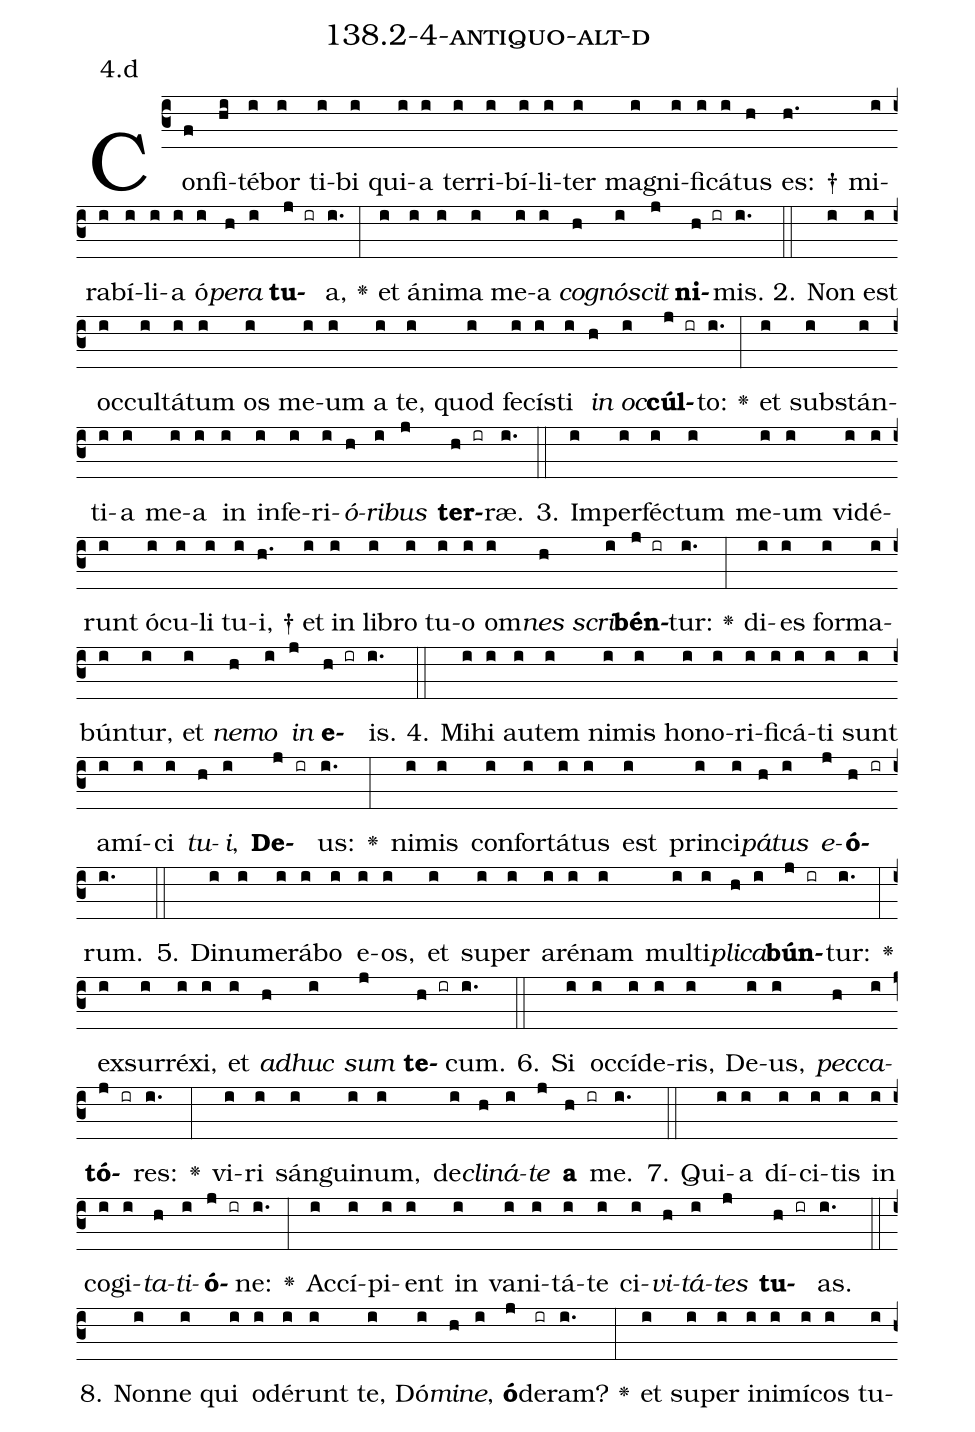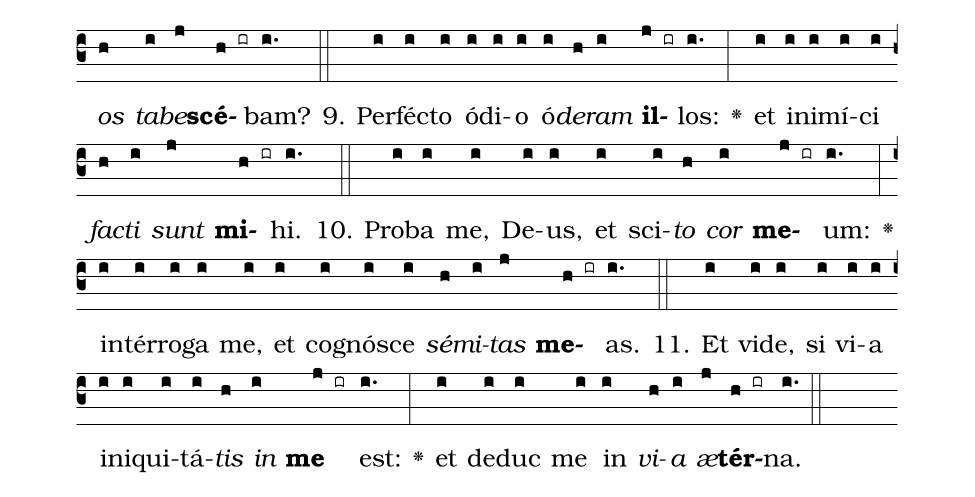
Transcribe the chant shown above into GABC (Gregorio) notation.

name: 138.2-4-antiquo-alt-d;
annotation: 4.d;
%%
(c3)Con(f)fi(hi)té(i)bor(i) ti(i)bi(i) qui(i)a(i) ter(i)ri(i)bí(i)li(i)ter(i) ma(i)gni(i)fi(i)cá(i)tus(h) es: †(h.) mi(i)ra(i)bí(i)li(i)a(i) ó(i)<i>pe</i>(h)<i>ra</i>(i) <b>tu</b>(j ir)a,(i.) <v>\greheightstar</v>(:) et(i) á(i)ni(i)ma(i) me(i)a(i) <i>co</i>(h)<i>gnó</i>(i)<i>scit</i>(j) <b>ni</b>(h ir)mis.(i.) (::)
2. Non(i) est(i) oc(i)cul(i)tá(i)tum(i) os(i) me(i)um(i) a(i) te,(i) quod(i) fe(i)cís(i)ti(i) <i>in</i>(h) <i>oc</i>(i)<b>cúl</b>(j ir)to:(i.) <v>\greheightstar</v>(:) et(i) sub(i)stán(i)ti(i)a(i) me(i)a(i) in(i) in(i)fe(i)ri(i)<i>ó</i>(h)<i>ri</i>(i)<i>bus</i>(j) <b>ter</b>(h ir)ræ.(i.) (::)
3. Im(i)per(i)féc(i)tum(i) me(i)um(i) vi(i)dé(i)runt(i) ó(i)cu(i)li(i) tu(i)i, †(h.) et(i) in(i) li(i)bro(i) tu(i)o(i) om(i)<i>nes</i>(h) <i>scri</i>(i)<b>bén</b>(j ir)tur:(i.) <v>\greheightstar</v>(:) di(i)es(i) for(i)ma(i)bún(i)tur,(i) et(i) <i>ne</i>(h)<i>mo</i>(i) <i>in</i>(j) <b>e</b>(h ir)is.(i.) (::)
4. Mi(i)hi(i) au(i)tem(i) ni(i)mis(i) ho(i)no(i)ri(i)fi(i)cá(i)ti(i) sunt(i) a(i)mí(i)ci(i) <i>tu</i>(h)<i>i</i>,(i) <b>De</b>(j ir)us:(i.) <v>\greheightstar</v>(:) ni(i)mis(i) con(i)for(i)tá(i)tus(i) est(i) prin(i)ci(i)<i>pá</i>(h)<i>tus</i>(i) <i>e</i>(j)<b>ó</b>(h ir)rum.(i.) (::)
5. Di(i)nu(i)me(i)rá(i)bo(i) e(i)os,(i) et(i) su(i)per(i) a(i)ré(i)nam(i) mul(i)ti(i)<i>pli</i>(h)<i>ca</i>(i)<b>bún</b>(j ir)tur:(i.) <v>\greheightstar</v>(:) ex(i)sur(i)ré(i)xi,(i) et(i) <i>ad</i>(h)<i>huc</i>(i) <i>sum</i>(j) <b>te</b>(h ir)cum.(i.) (::)
6. Si(i) oc(i)cí(i)de(i)ris,(i) De(i)us,(i) <i>pec</i>(h)<i>ca</i>(i)<b>tó</b>(j ir)res:(i.) <v>\greheightstar</v>(:) vi(i)ri(i) sán(i)gui(i)num,(i) de(i)<i>cli</i>(h)<i>ná</i>(i)<i>te</i>(j) <b>a</b>(h ir) me.(i.) (::)
7. Qui(i)a(i) dí(i)ci(i)tis(i) in(i) co(i)gi(i)<i>ta</i>(h)<i>ti</i>(i)<b>ó</b>(j ir)ne:(i.) <v>\greheightstar</v>(:) Ac(i)cí(i)pi(i)ent(i) in(i) va(i)ni(i)tá(i)te(i) ci(i)<i>vi</i>(h)<i>tá</i>(i)<i>tes</i>(j) <b>tu</b>(h ir)as.(i.) (::)
8. Non(i)ne(i) qui(i) o(i)dé(i)runt(i) te,(i) Dó(i)<i>mi</i>(h)<i>ne</i>,(i) <b>ó</b>(j)de(ir)ram?(i.) <v>\greheightstar</v>(:) et(i) su(i)per(i) in(i)i(i)mí(i)cos(i) tu(i)<i>os</i>(h) <i>ta</i>(i)<i>be</i>(j)<b>scé</b>(h ir)bam?(i.) (::)
9. Per(i)féc(i)to(i) ó(i)di(i)o(i) ó(i)<i>de</i>(h)<i>ram</i>(i) <b>il</b>(j ir)los:(i.) <v>\greheightstar</v>(:) et(i) in(i)i(i)mí(i)ci(i) <i>fac</i>(h)<i>ti</i>(i) <i>sunt</i>(j) <b>mi</b>(h ir)hi.(i.) (::)
10. Pro(i)ba(i) me,(i) De(i)us,(i) et(i) sci(i)<i>to</i>(h) <i>cor</i>(i) <b>me</b>(j ir)um:(i.) <v>\greheightstar</v>(:) in(i)tér(i)ro(i)ga(i) me,(i) et(i) co(i)gnó(i)sce(i) <i>sé</i>(h)<i>mi</i>(i)<i>tas</i>(j) <b>me</b>(h ir)as.(i.) (::)
11. Et(i) vi(i)de,(i) si(i) vi(i)a(i) in(i)i(i)qui(i)tá(i)<i>tis</i>(h) <i>in</i>(i) <b>me</b>(j ir) est:(i.) <v>\greheightstar</v>(:) et(i) de(i)duc(i) me(i) in(i) <i>vi</i>(h)<i>a</i>(i) <i>æ</i>(j)<b>tér</b>(h ir)na.(i.) (::)
